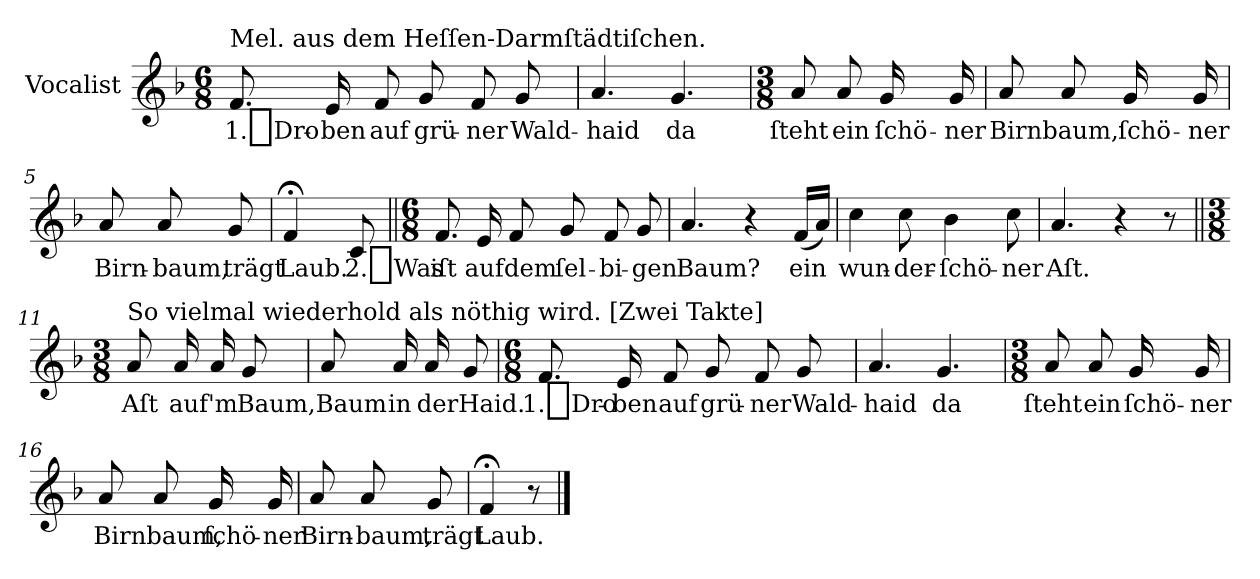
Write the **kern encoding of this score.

**kern	**text
*part1	*part1
*staff1	*staff1
*I"Vocalist	*
*k[b-]	*
*F:	*
*M6/8	*
=1	=1
!LO:TX:a:t=Mel. aus dem Heſſen-Darmſtädtiſchen.	!
8.f	1._Dro-
16e	-ben
8f	auf
8g	grü-
8f	-ner
8g	Wald-
=2	=2
4.a	-haid
4.g	da
=3	=3
*M3/8	*
8a	ſteht
8a	ein
16g	ſchö-
16g	-ner
=4	=4
8a	Birnbaum,
8a	.
16g	ſchö-
16g	-ner
=5	=5
8a	Birn-
8a	-baum,
8g	trägt
=6	=6
4f;<	Laub.
8c	2._Was
=7||	=7||
*M6/8	*
8.f	iſt
16e	auf
8f	dem
8g	ſel-
8f	-bi-
8g	-gen
=8	=8
4.a	Baum?
4r	.
(16fLL	ein
16aJJ)	.
=9	=9
4cc	wun-
8cc	-der-
4b-	-ſchö-
8cc	-ner
=10	=10
4.a	Aſt.
4r	.
8r	.
=11||	=11||
*M3/8	*
!LO:TX:a:t=So vielmal wiederhold als nöthig wird. [Zwei Takte]	!
8a	Aſt
16a	auf'm
16a	.
8g	Baum,
=12	=12
8a	Baum
16a	in
16a	der
8g	Haid.
=13	=13
*M6/8	*
8.f	1._Dro-
16e	-ben
8f	auf
8g	grü-
8f	-ner
8g	Wald-
=14	=14
4.a	-haid
4.g	da
=15	=15
*M3/8	*
8a	ſteht
8a	ein
16g	ſchö-
16g	-ner
=16	=16
8a	Birnbaum,
8a	.
16g	ſchö-
16g	-ner
=17	=17
8a	Birn-
8a	-baum,
8g	trägt
=18	=18
4f;<	Laub.
8r	.
==	==
*-	*-
